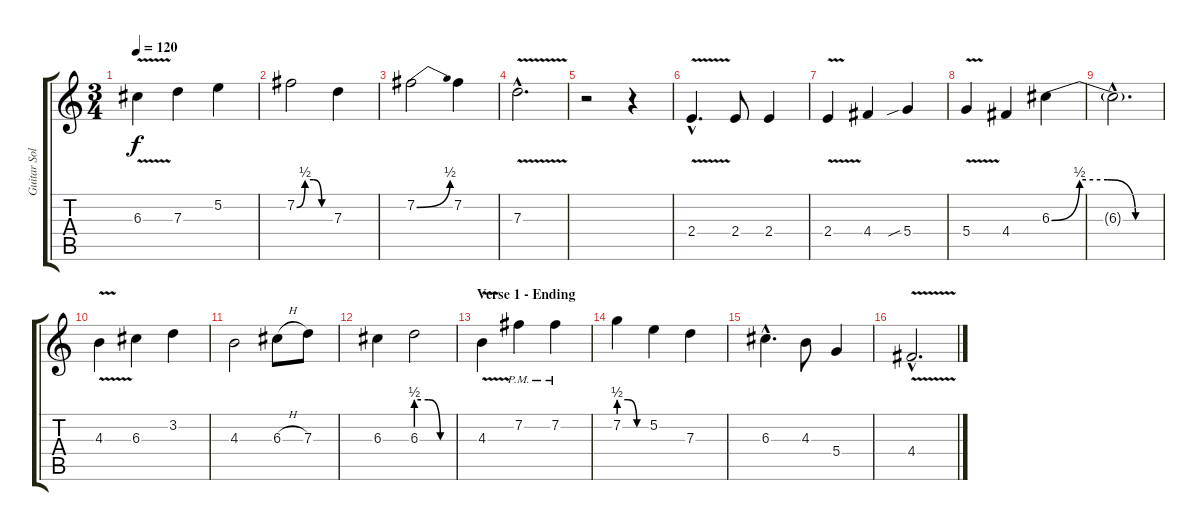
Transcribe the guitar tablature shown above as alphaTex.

\track ("Guitar Solo" "Guitar Sol") {instrument distortionguitar}
\staff {score tabs}
\tuning (E4 B3 G3 D3 A2 E2) {hide}
\ts (3 4)
\tempo 120
\clef g2
\ks c
6.3{v}.4{dy f} 7.3.4 5.2.4 |
7.2{be (custom 0 0 15 2 30 2 45 0 60 0)}.2 7.3.4 |
7.2{be (bend 0 0 60 2)}.2 7.2.4 |
7.3{v hac}.2{d} |
r.2 r.4 |
2.4{v hac}.4{d} 2.4.8 2.4.4 |
2.4{v}.4 4.4.4 5.4{sib}.4 |
5.4{v}.4 4.4.4 6.3{be (custom 0 0 15 2 30 2 45 0 60 0)}.4 |
6.3{hac t}.2{d} |
4.3{v}.4 6.3.4 3.2.4 |
4.3.2 6.3{h}.8 7.3.8 |
6.3.4 6.3{be (custom 0 2 20 2 40 0 60 0)}.2 |
\section ("" "Verse 1 - Ending")
4.3{v}.4 7.2{pm}.4 7.2{pm}.4 |
7.2{be (custom 0 2 20 2 40 0 60 0)}.4 5.2.4 7.3.4 |
6.3{hac}.4{d} 4.3.8 5.4.4 |
4.4{v hac}.2{d}
